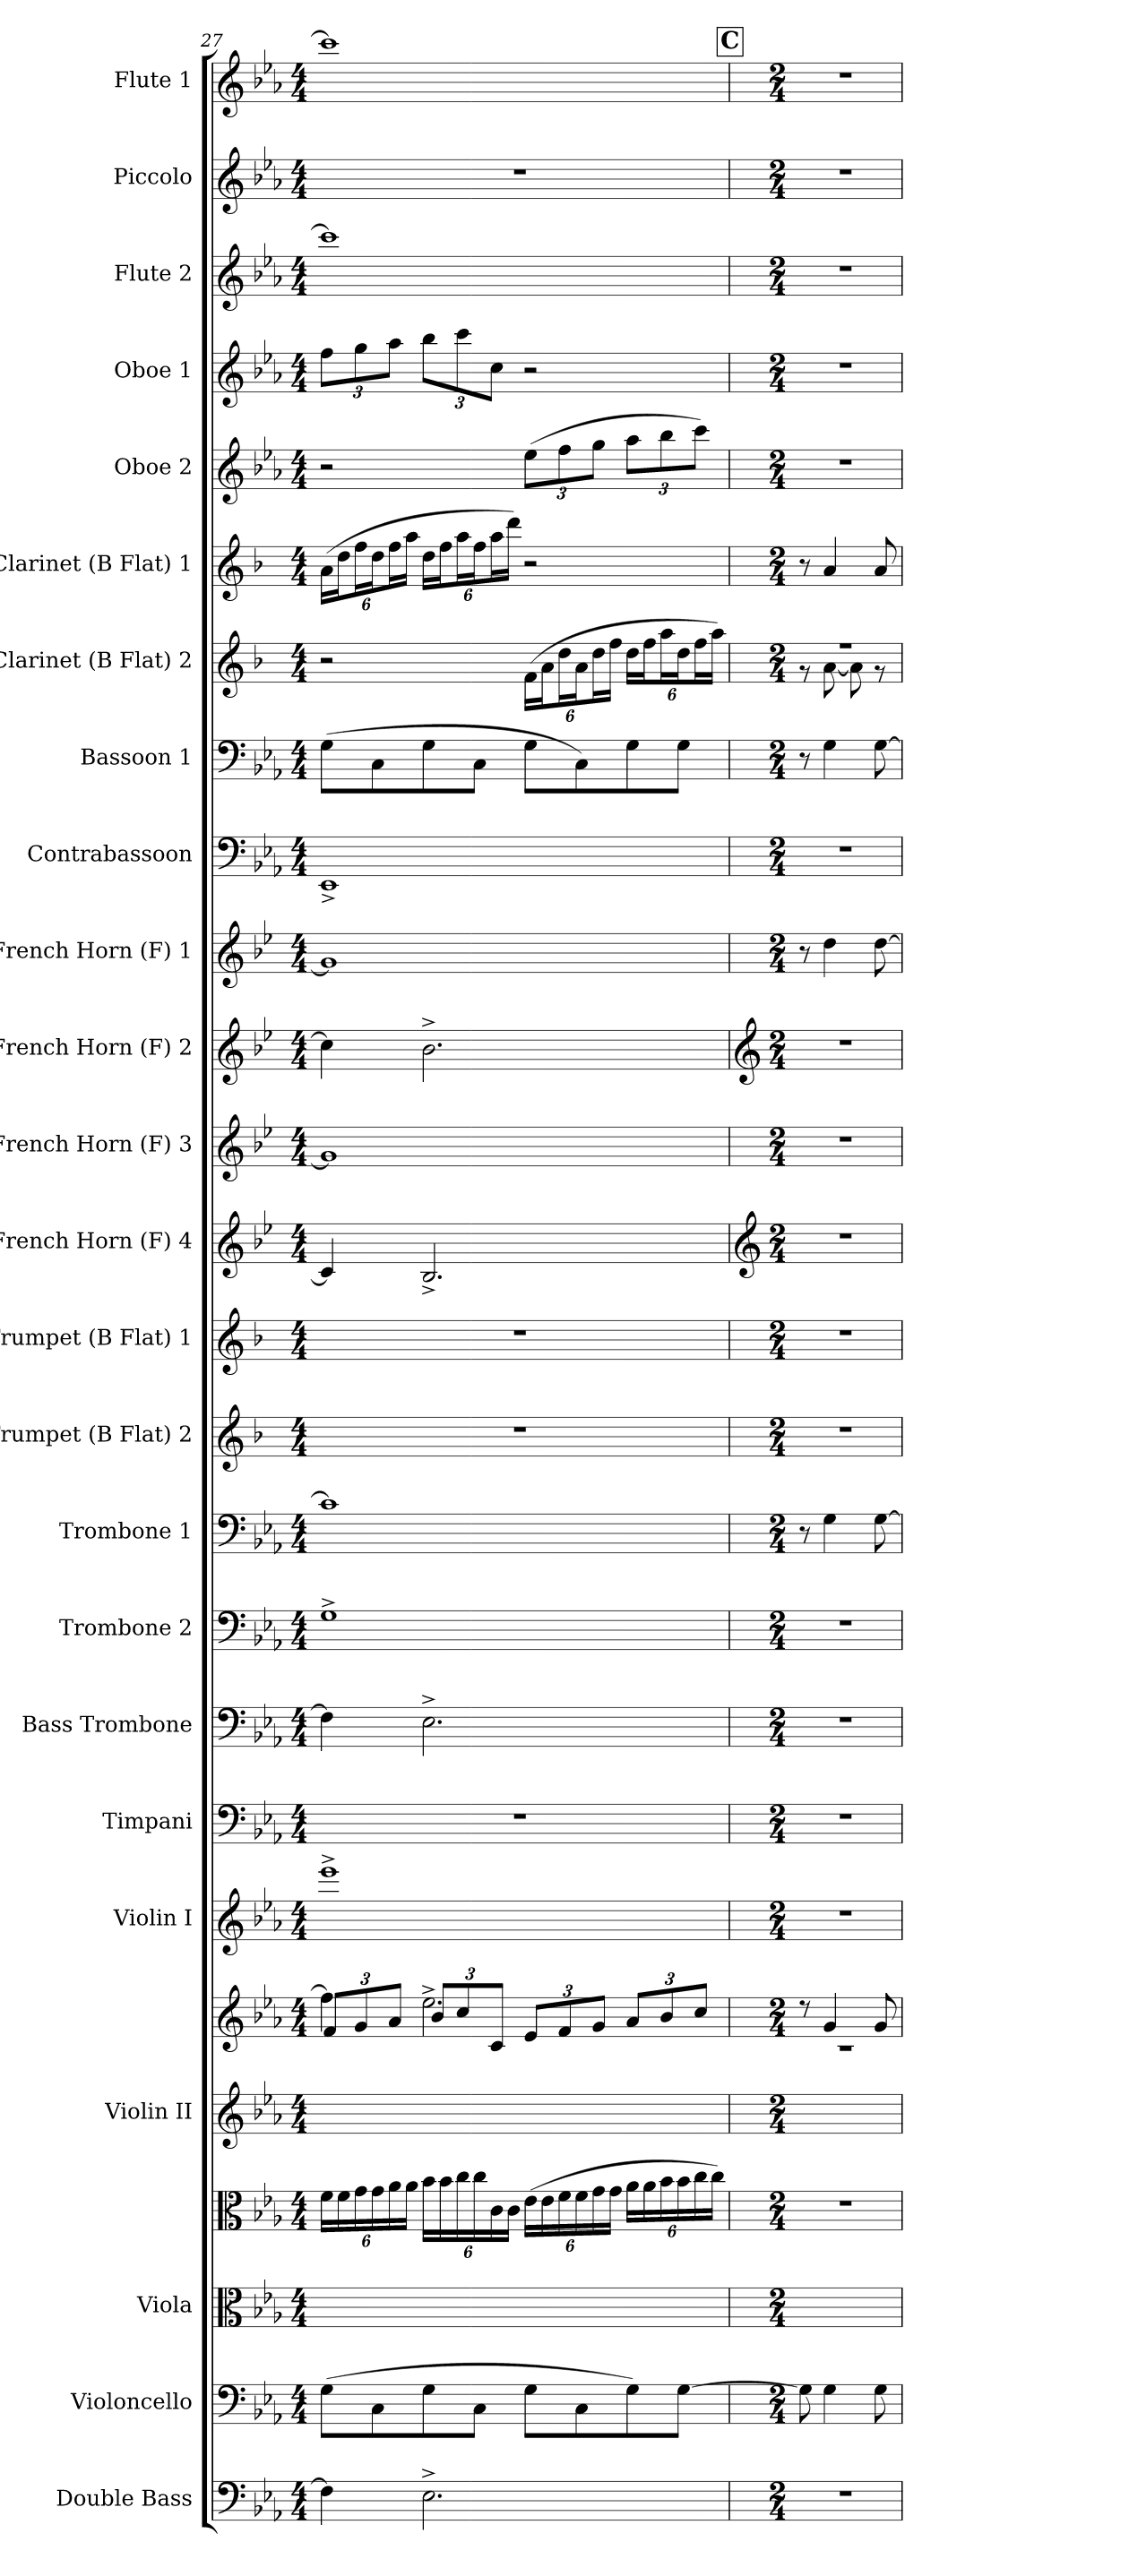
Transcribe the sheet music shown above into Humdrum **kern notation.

**kern	**kern	**kern	**kern	**kern	**kern	**kern	**kern	**kern	**kern	**kern	**kern	**kern	**kern	**kern	**kern	**kern	**kern	**kern	**kern	**kern	**kern	**kern	**kern	**kern	**kern
*part24	*part23	*part22	*part22	*part21	*part21	*part20	*part19	*part18	*part17	*part16	*part15	*part14	*part13	*part12	*part11	*part10	*part9	*part8	*part7	*part6	*part5	*part4	*part3	*part2	*part1
*staff26	*staff25	*staff24	*staff23	*staff22	*staff21	*staff20	*staff19	*staff18	*staff17	*staff16	*staff15	*staff14	*staff13	*staff12	*staff11	*staff10	*staff9	*staff8	*staff7	*staff6	*staff5	*staff4	*staff3	*staff2	*staff1
*I"Double Bass	*I"Violoncello	*I"Viola	*	*I"Violin II	*	*I"Violin I	*I"Timpani	*I"Bass Trombone	*I"Trombone 2	*I"Trombone 1	*I"Trumpet (B Flat) 2	*I"Trumpet (B Flat) 1	*I"French Horn (F) 4	*I"French Horn (F) 3	*I"French Horn (F) 2	*I"French Horn (F) 1	*I"Contrabassoon	*I"Bassoon 1	*I"Clarinet (B Flat) 2	*I"Clarinet (B Flat) 1	*I"Oboe 2	*I"Oboe 1	*I"Flute 2	*I"Piccolo	*I"Flute 1
*I'D. B.	*I'Vc.	*I'Vla	*	*I'Vln II	*	*I'Vln I	*I'Timp.	*I'B. Tbn.	*I'Tbn. 2	*I'Tbn. 1	*I'Tpt (B Flat) 2	*I'Tpt (B Flat) 1	*I'F. Hn (F) 4	*I'F. Hn (F) 3	*I'F. Hn (F) 2	*I'F. Hn (F) 1	*I'Cbsn	*I'Bsn 1	*I'Cl. (B Flat) 2	*I'Cl. (B Flat) 1	*I'Ob. 2	*I'Ob. 1	*I'Fl. 2	*I'Picc.	*I'Fl. 1
*clefF4	*clefF4	*clefC3	*clefC3	*clefG2	*clefG2	*clefG2	*clefF4	*clefF4	*clefF4	*clefF4	*clefG2	*clefG2	*clefG2	*clefG2	*clefG2	*clefG2	*clefF4	*clefF4	*clefG2	*clefG2	*clefG2	*clefG2	*clefG2	*clefG2	*clefG2
*ITrd7c12	*	*	*	*	*	*	*	*	*	*	*ITrd1c2	*ITrd1c2	*ITrd4c7	*ITrd4c7	*ITrd4c7	*ITrd4c7	*ITrd7c12	*	*ITrd1c2	*ITrd1c2	*	*	*	*ITrd-7c-12	*
*k[b-e-a-]	*k[b-e-a-]	*k[b-e-a-]	*k[b-e-a-]	*k[b-e-a-]	*k[b-e-a-]	*k[b-e-a-]	*k[b-e-a-]	*k[b-e-a-]	*k[b-e-a-]	*k[b-e-a-]	*k[b-e-a-]	*k[b-e-a-]	*k[b-e-a-]	*k[b-e-a-]	*k[b-e-a-]	*k[b-e-a-]	*k[b-e-a-]	*k[b-e-a-]	*k[b-e-a-]	*k[b-e-a-]	*k[b-e-a-]	*k[b-e-a-]	*k[b-e-a-]	*k[b-e-a-]	*k[b-e-a-]
*c:	*c:	*c:	*c:	*c:	*c:	*c:	*c:	*c:	*c:	*c:	*c:	*c:	*c:	*c:	*c:	*c:	*c:	*c:	*c:	*c:	*c:	*c:	*c:	*c:	*c:
*M4/4	*M4/4	*M4/4	*M4/4	*M4/4	*M4/4	*M4/4	*M4/4	*M4/4	*M4/4	*M4/4	*M4/4	*M4/4	*M4/4	*M4/4	*M4/4	*M4/4	*M4/4	*M4/4	*M4/4	*M4/4	*M4/4	*M4/4	*M4/4	*M4/4	*M4/4
*	*	*	*Xbrackettup	*	*	*	*	*	*	*	*	*	*	*	*	*	*	*	*	*Xbrackettup	*	*Xbrackettup	*	*	*
=27	=27	=27	=27	=27	=27	=27	=27	=27	=27	=27	=27	=27	=27	=27	=27	=27	=27	=27	=27	=27	=27	=27	=27	=27	=27
*	*	*	*	*	*^	*	*	*	*	*	*	*	*	*	*	*	*	*	*	*	*	*	*	*	*
4FF\]	(8G\L	1ryy	24f\LL	1ryy	4ff\]	12f/L	1eee-^>	1r	4F\]	1G^>	1c]	1r	1r	4F/]	1c]	4f\]	1c]	1EEE-^<	(8G\L	2r	(24g\LL	2r	12ff\L	1ccc]	1r	1ccc]
.	.	.	24f\	.	.	.	.	.	.	.	.	.	.	.	.	.	.	.	.	.	24cc\J	.	.	.	.	.
.	.	.	24g\	.	.	12g/	.	.	.	.	.	.	.	.	.	.	.	.	.	.	24ee-\L	.	12gg\	.	.	.
.	8C\	.	24g\	.	.	.	.	.	.	.	.	.	.	.	.	.	.	.	8C\	.	24cc\J	.	.	.	.	.
.	.	.	24a-\	.	.	12a-/J	.	.	.	.	.	.	.	.	.	.	.	.	.	.	24ee-\L	.	12aa-\J	.	.	.
.	.	.	24a-\JJ	.	.	.	.	.	.	.	.	.	.	.	.	.	.	.	.	.	24gg\JJ	.	.	.	.	.
2.EE-^>\	8G\	.	24b-\LL	.	2.ee-^>\	12b-/L	.	.	2.E-^>\	.	.	.	.	2.E-^</	.	2.e-^>\	.	.	8G\	.	24cc\LL	.	12bb-\L	.	.	.
.	.	.	24b-\	.	.	.	.	.	.	.	.	.	.	.	.	.	.	.	.	.	24ee-\J	.	.	.	.	.
.	.	.	24cc\	.	.	12cc/	.	.	.	.	.	.	.	.	.	.	.	.	.	.	24gg\L	.	12ccc\	.	.	.
.	8C\J	.	24cc\	.	.	.	.	.	.	.	.	.	.	.	.	.	.	.	8C\J	.	24ee-\J	.	.	.	.	.
.	.	.	24c\	.	.	12c/J	.	.	.	.	.	.	.	.	.	.	.	.	.	.	24gg\L	.	12cc\J	.	.	.
.	.	.	24c\JJ	.	.	.	.	.	.	.	.	.	.	.	.	.	.	.	.	.	24ccc\JJ)	.	.	.	.	.
*	*	*	*	*	*	*	*	*	*	*	*	*	*	*	*	*	*	*	*	*Xbrackettup	*	*Xbrackettup	*	*	*	*
.	8G\L	.	(24e-\LL	.	.	12e-/L	.	.	.	.	.	.	.	.	.	.	.	.	8G\L	(24e-\LL	2r	(12ee-\L	2r	.	.	.
.	.	.	24e-\	.	.	.	.	.	.	.	.	.	.	.	.	.	.	.	.	24g\J	.	.	.	.	.	.
.	.	.	24f\	.	.	12f/	.	.	.	.	.	.	.	.	.	.	.	.	.	24cc\L	.	12ff\	.	.	.	.
.	8C\	.	24f\	.	.	.	.	.	.	.	.	.	.	.	.	.	.	.	8C\)	24g\J	.	.	.	.	.	.
.	.	.	24g\	.	.	12g/J	.	.	.	.	.	.	.	.	.	.	.	.	.	24cc\L	.	12gg\J	.	.	.	.
.	.	.	24g\JJ	.	.	.	.	.	.	.	.	.	.	.	.	.	.	.	.	24ee-\JJ	.	.	.	.	.	.
.	8G\)	.	24a-\LL	.	.	12a-/L	.	.	.	.	.	.	.	.	.	.	.	.	8G\	24cc\LL	.	12aa-\L	.	.	.	.
.	.	.	24a-\	.	.	.	.	.	.	.	.	.	.	.	.	.	.	.	.	24ee-\J	.	.	.	.	.	.
.	.	.	24b-\	.	.	12b-/	.	.	.	.	.	.	.	.	.	.	.	.	.	24gg\L	.	12bb-\	.	.	.	.
.	[>8G\J	.	24b-\	.	.	.	.	.	.	.	.	.	.	.	.	.	.	.	8G\J	24cc\J	.	.	.	.	.	.
.	.	.	24cc\	.	.	12cc/J	.	.	.	.	.	.	.	.	.	.	.	.	.	24ee-\L	.	12ccc\J)	.	.	.	.
.	.	.	24cc\JJ)	.	.	.	.	.	.	.	.	.	.	.	.	.	.	.	.	24gg\JJ)	.	.	.	.	.	.
!!LO:REH:place=s1:a:t=C
=28	=28	=28	=28	=28	=28	=28	=28	=28	=28	=28	=28	=28	=28	=28	=28	=28	=28	=28	=28	=28	=28	=28	=28	=28	=28	=28
*	*	*	*	*	*	*	*	*	*	*	*	*	*	*clefG2	*	*clefG2	*	*	*	*	*	*	*	*	*	*
*M2/4	*M2/4	*M2/4	*M2/4	*M2/4	*M2/4	*	*M2/4	*M2/4	*M2/4	*M2/4	*M2/4	*M2/4	*M2/4	*M2/4	*M2/4	*M2/4	*M2/4	*M2/4	*M2/4	*M2/4	*M2/4	*M2/4	*M2/4	*M2/4	*M2/4	*M2/4
*	*	*	*	*	*	*	*	*	*	*	*	*	*	*	*	*	*	*	*	*^	*	*	*	*	*	*
2r	8G\]	2ryy	2r	2ryy	8r	2r	2r	2r	2r	2r	8r	2r	2r	2r	2r	2r	8r	2r	8r	2r	8r	8r	2r	2r	2r	2r	2r
.	4G\	.	.	.	4g/	.	.	.	.	.	4G\	.	.	.	.	.	4g\	.	4G\	.	[<8g\	4g/	.	.	.	.	.
.	.	.	.	.	.	.	.	.	.	.	.	.	.	.	.	.	.	.	.	.	8g\]	.	.	.	.	.	.
.	8G\	.	.	.	8g/	.	.	.	.	.	[8G\	.	.	.	.	.	[>8g\	.	[8G\	.	8r	8g/	.	.	.	.	.
*	*	*	*	*	*v	*v	*	*	*	*	*	*	*	*	*	*	*	*	*	*v	*v	*	*	*	*	*	*
=	=	=	=	=	=	=	=	=	=	=	=	=	=	=	=	=	=	=	=	=	=	=	=	=	=
*-	*-	*-	*-	*-	*-	*-	*-	*-	*-	*-	*-	*-	*-	*-	*-	*-	*-	*-	*-	*-	*-	*-	*-	*-	*-
